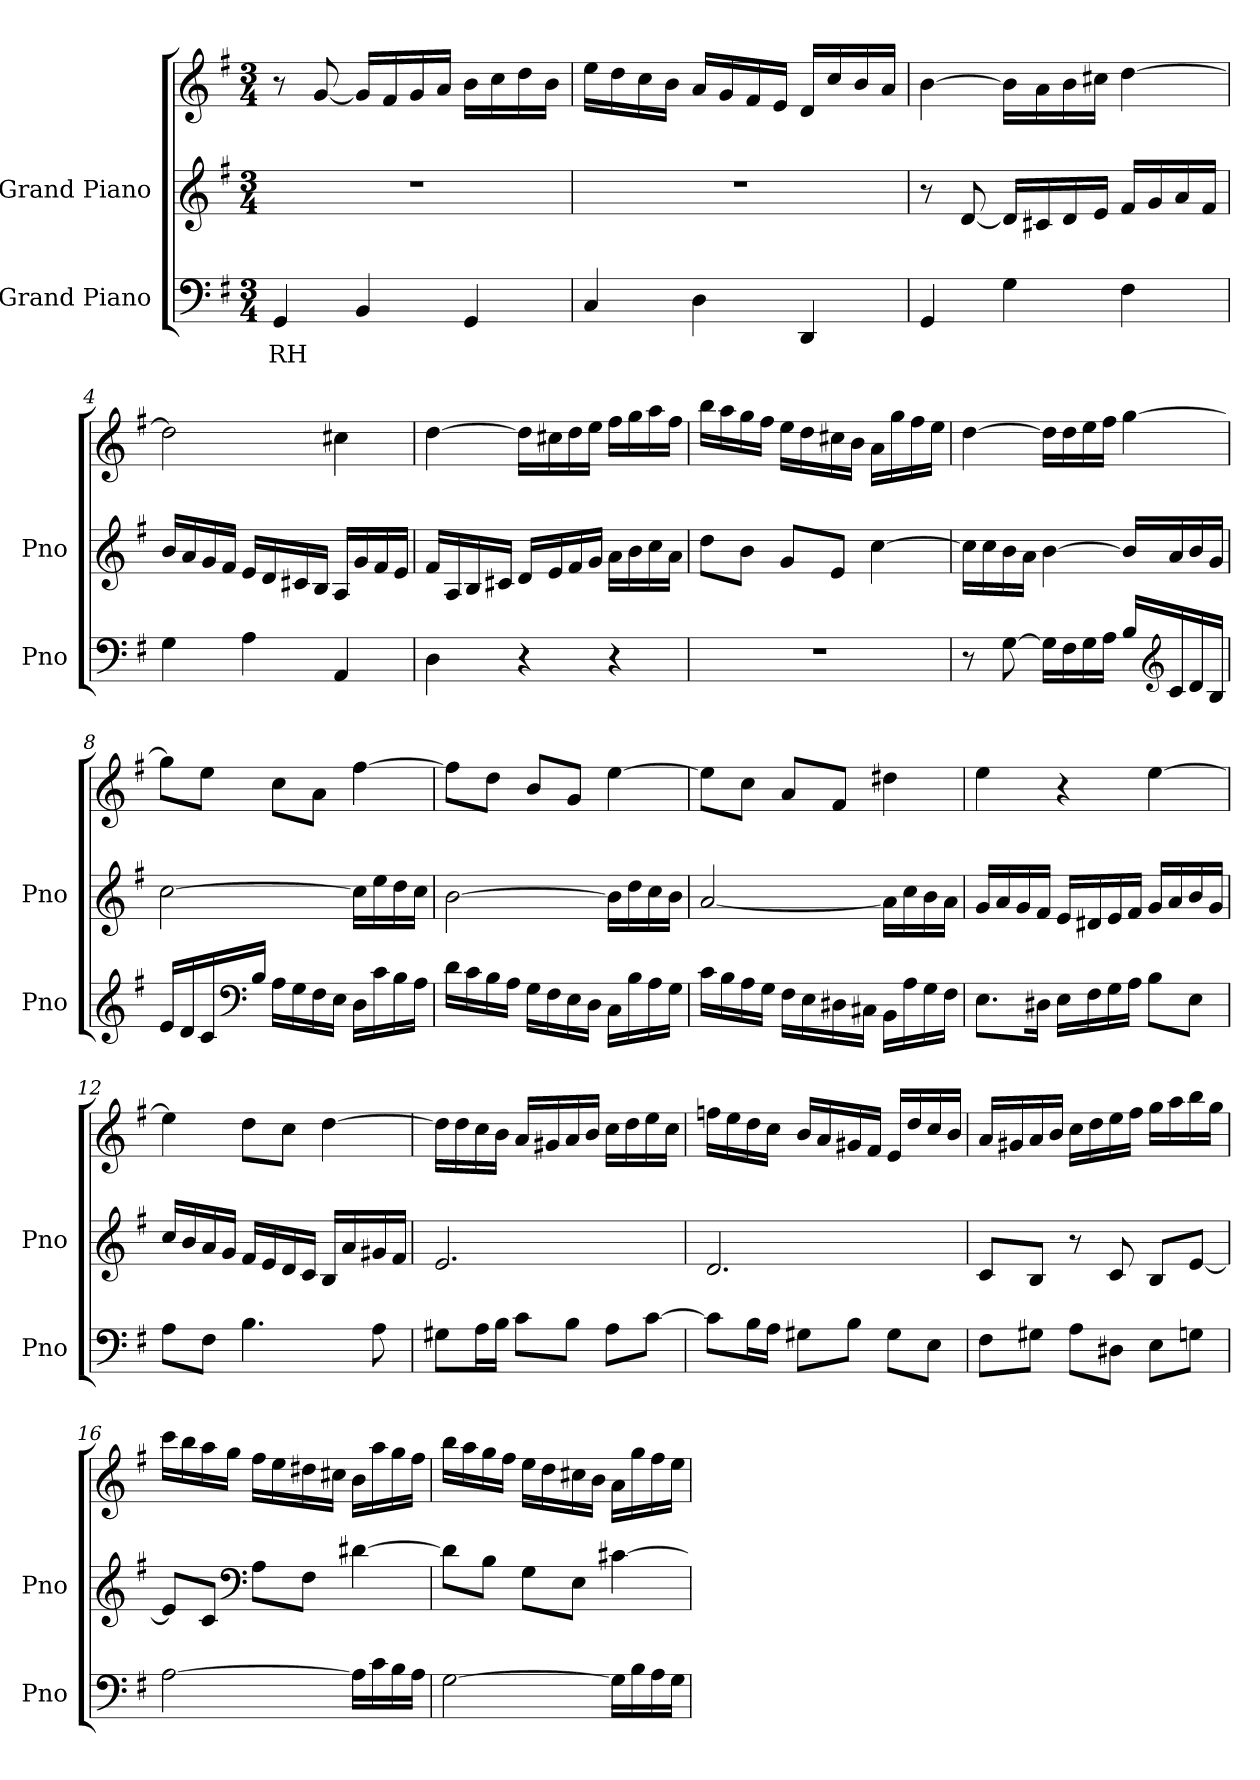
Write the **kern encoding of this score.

**kern	**text	**kern	**kern
*part2	*part2	*part1	*part1
*staff3	*staff3	*staff2	*staff1
*I"Grand Piano	*	*I"Grand Piano	*
*I'Pno	*	*I'Pno	*
*clefF4	*	*clefG2	*clefG2
*k[f#]	*	*k[f#]	*k[f#]
*M3/4	*	*M3/4	*M3/4
*MM100	*	*MM100	*MM100
=1	=1	=1	=1
!	!LO:LY:b	!	!
4GG/	RH	2.r	8r
.	.	.	[8g/
4BB/	.	.	16g/LL]
.	.	.	16f#/
.	.	.	16g/
.	.	.	16a/JJ
4GG/	.	.	16b\LL
.	.	.	16cc\
.	.	.	16dd\
.	.	.	16b\JJ
=2	=2	=2	=2
4C/	.	2.r	16ee\LL
.	.	.	16dd\
.	.	.	16cc\
.	.	.	16b\JJ
4D\	.	.	16a/LL
.	.	.	16g/
.	.	.	16f#/
.	.	.	16e/JJ
4DD/	.	.	16d/LL
.	.	.	16cc/
.	.	.	16b/
.	.	.	16a/JJ
=3	=3	=3	=3
4GG/	.	8r	[4b\
.	.	[8d/	.
4G\	.	16d/LL]	16b\LL]
.	.	16c#X/	16a\
.	.	16d/	16b\
.	.	16e/JJ	16cc#X\JJ
4F#\	.	16f#/LL	[4dd\
.	.	16g/	.
.	.	16a/	.
.	.	16f#/JJ	.
!!LO:LB:g=z
=4	=4	=4	=4
4G\	.	16b/LL	2dd\]
.	.	16a/	.
.	.	16g/	.
.	.	16f#/JJ	.
4A\	.	16e/LL	.
.	.	16d/	.
.	.	16c#X/	.
.	.	16B/JJ	.
4AA/	.	16A/LL	4cc#X\
.	.	16g/	.
.	.	16f#/	.
.	.	16e/JJ	.
=5	=5	=5	=5
4D\	.	16f#/LL	[4dd\
.	.	16A/	.
.	.	16B/	.
.	.	16c#X/JJ	.
4r	.	16d/LL	16dd\LL]
.	.	16e/	16cc#X\
.	.	16f#/	16dd\
.	.	16g/JJ	16ee\JJ
4r	.	16a\LL	16ff#\LL
.	.	16b\	16gg\
.	.	16cc\	16aa\
.	.	16a\JJ	16ff#\JJ
=6	=6	=6	=6
2.r	.	8dd\L	16bb\LL
.	.	.	16aa\
.	.	8b\J	16gg\
.	.	.	16ff#\JJ
.	.	8g/L	16ee\LL
.	.	.	16dd\
.	.	8e/J	16cc#X\
.	.	.	16b\JJ
.	.	[4cc\	16a\LL
.	.	.	16gg\
.	.	.	16ff#\
.	.	.	16ee\JJ
!!LO:LB:g=z
=7	=7	=7	=7
8r	.	16cc\LL]	[4dd\
.	.	16cc\	.
[8G\	.	16b\	.
.	.	16a\JJ	.
16G\LL]	.	[4b\	16dd\LL]
16F#\	.	.	16dd\
16G\	.	.	16ee\
16A\JJ	.	.	16ff#\JJ
16B/LL	.	16b/LL]	[4gg\
*clefG2	*	*	*
16c/	.	16a/	.
16d/	.	16b/	.
16B/JJ	.	16g/JJ	.
=8	=8	=8	=8
16e/LL	.	[2cc\	8gg\L]
16d/	.	.	.
16c/	.	.	8ee\J
*clefF4	*	*	*
16B/JJ	.	.	.
16A\LL	.	.	8cc\L
16G\	.	.	.
16F#\	.	.	8a\J
16E\JJ	.	.	.
16D\LL	.	16cc\LL]	[4ff#\
16c\	.	16ee\	.
16B\	.	16dd\	.
16A\JJ	.	16cc\JJ	.
=9	=9	=9	=9
16d\LL	.	[2b\	8ff#\L]
16c\	.	.	.
16B\	.	.	8dd\J
16A\JJ	.	.	.
16G\LL	.	.	8b/L
16F#\	.	.	.
16E\	.	.	8g/J
16D\JJ	.	.	.
16C\LL	.	16b\LL]	[4ee\
16B\	.	16dd\	.
16A\	.	16cc\	.
16G\JJ	.	16b\JJ	.
!!LO:LB:g=z
=10	=10	=10	=10
16c\LL	.	[2a/	8ee\L]
16B\	.	.	.
16A\	.	.	8cc\J
16G\JJ	.	.	.
16F#\LL	.	.	8a/L
16E\	.	.	.
16D#X\	.	.	8f#/J
16C#X\JJ	.	.	.
16BB\LL	.	16a\LL]	4dd#X\
16A\	.	16cc\	.
16G\	.	16b\	.
16F#\JJ	.	16a\JJ	.
=11	=11	=11	=11
8.E\L	.	16g/LL	4ee\
.	.	16a/	.
.	.	16g/	.
16D#X\Jk	.	16f#/JJ	.
16E\LL	.	16e/LL	4r
16F#\	.	16d#X/	.
16G\	.	16e/	.
16A\JJ	.	16f#/JJ	.
8B\L	.	16g/LL	[4ee\
.	.	16a/	.
8E\J	.	16b/	.
.	.	16g/JJ	.
=12	=12	=12	=12
8A\L	.	16cc/LL	4ee\]
.	.	16b/	.
8F#\J	.	16a/	.
.	.	16g/JJ	.
4.B\	.	16f#/LL	8dd\L
.	.	16e/	.
.	.	16d/	8cc\J
.	.	16c/JJ	.
.	.	16B/LL	[4dd\
.	.	16a/	.
8A\	.	16g#X/	.
.	.	16f#/JJ	.
!!LO:PB:g=z
=13	=13	=13	=13
8G#X\L	.	2.e/	16dd\LL]
.	.	.	16dd\
16A\L	.	.	16cc\
16B\JJ	.	.	16b\JJ
8c\L	.	.	16a/LL
.	.	.	16g#X/
8B\J	.	.	16a/
.	.	.	16b/JJ
8A\L	.	.	16cc\LL
.	.	.	16dd\
[8c\J	.	.	16ee\
.	.	.	16cc\JJ
=14	=14	=14	=14
8c\L]	.	2.d/	16ffn\LL
.	.	.	16ee\
16B\L	.	.	16dd\
16A\JJ	.	.	16cc\JJ
8G#X\L	.	.	16b/LL
.	.	.	16a/
8B\J	.	.	16g#X/
.	.	.	16f#/JJ
8G#\L	.	.	16e/LL
.	.	.	16dd/
8E\J	.	.	16cc/
.	.	.	16b/JJ
=15	=15	=15	=15
8F#\L	.	8c/L	16a/LL
.	.	.	16g#X/
8G#X\J	.	8B/J	16a/
.	.	.	16b/JJ
8A\L	.	8r	16cc\LL
.	.	.	16dd\
8D#X\J	.	8c/	16ee\
.	.	.	16ff#\JJ
8E\L	.	8B/L	16gg\LL
.	.	.	16aa\
8Gn\J	.	[8e/J	16bb\
.	.	.	16gg\JJ
!!LO:LB:g=z
=16	=16	=16	=16
[2A\	.	8e/L]	16ccc\LL
.	.	.	16bb\
.	.	8c/J	16aa\
.	.	.	16gg\JJ
*	*	*clefF4	*
.	.	8A\L	16ff#\LL
.	.	.	16ee\
.	.	8F#\J	16dd#X\
.	.	.	16cc#X\JJ
16A\LL]	.	[4d#X\	16b\LL
16c\	.	.	16aa\
16B\	.	.	16gg\
16A\JJ	.	.	16ff#\JJ
=17	=17	=17	=17
[2G\	.	8d#\L]	16bb\LL
.	.	.	16aa\
.	.	8B\J	16gg\
.	.	.	16ff#\JJ
.	.	8G\L	16ee\LL
.	.	.	16dd\
.	.	8E\J	16cc#X\
.	.	.	16b\JJ
16G\LL]	.	[4c#X\	16a\LL
16B\	.	.	16gg\
16A\	.	.	16ff#\
16G\JJ	.	.	16ee\JJ
=	=	=	=
*-	*-	*-	*-
